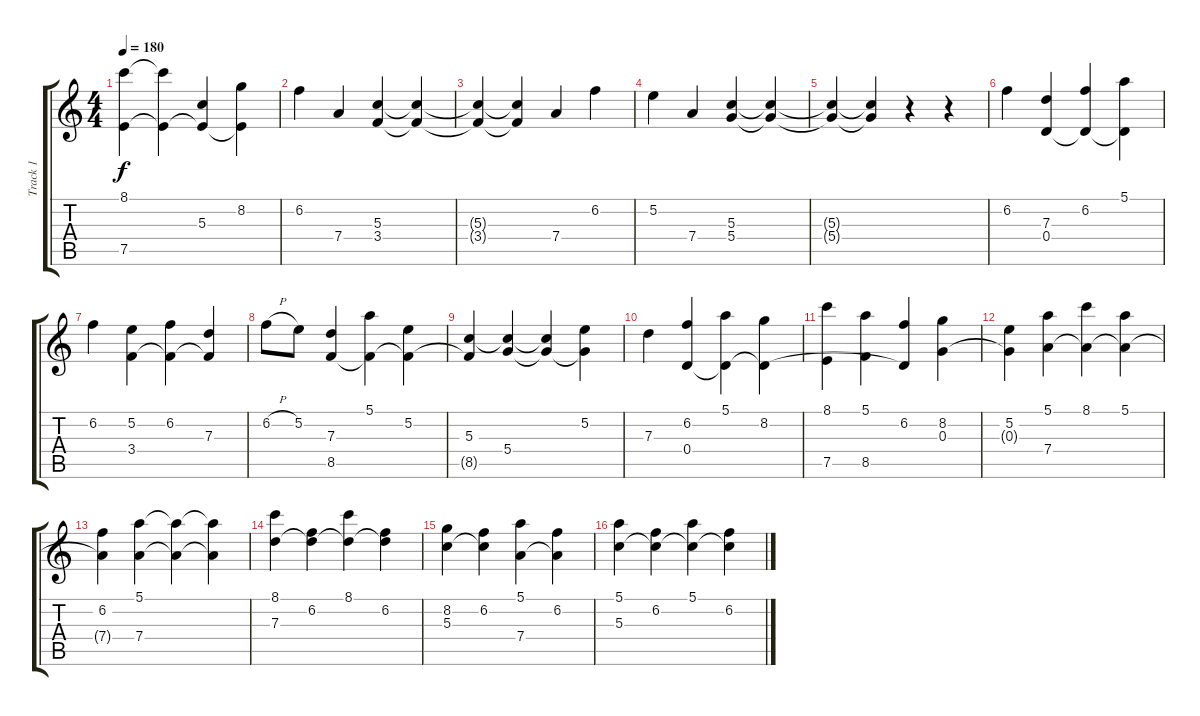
\track ("Track 1" "Track 1") {instrument acousticguitarnylon}
\staff {score tabs}
\tuning (E4 B3 G3 D3 A2 E2) {hide}
\ts (4 4)
\tempo 180
\clef g2
\ks c
(8.1{t} 7.5{t}).4{dy f} (8.1{t} 7.5{t}).4 (5.3 7.5{t}).4 (8.2 7.5{t}).4 |
6.2.4 7.4.4 (5.3 3.4).4 (5.3{t} 3.4{t}).4 |
(5.3{t} 3.4{t}).4 (5.3{t} 3.4{t}).4 7.4.4 6.2.4 |
5.2.4 7.4.4 (5.3 5.4).4 (5.3{t} 5.4{t}).4 |
(5.3{t} 5.4{t}).4 (5.3{t} 5.4{t}).4 r.4 r.4 |
6.2.4 (7.3 0.4).4 (6.2 0.4{t}).4 (5.1 0.4{t}).4 |
6.2.4 (5.2 3.4).4 (6.2 3.4{t}).4 (7.3 3.4{t}).4 |
6.2{h}.8 5.2.8 (7.3 8.5).4 (5.1 8.5{t}).4 (5.2 8.5{t}).4 |
(5.3 8.5{t}).4 (5.3{t} 5.4).4 (5.3{t} 5.4{t}).4 (5.2 5.4{t}).4 |
7.3.4 (6.2 0.4).4 (5.1 0.4{t}).4 (8.2 0.4{t}).4 |
(8.1 7.5).4 (5.1 8.5).4 (6.2 0.4{t}).4 (8.2 0.3).4 |
(5.2 0.3{t}).4 (5.1 7.4).4 (8.1 7.4{t}).4 (5.1 7.4{t}).4 |
(6.2 7.4{t}).4 (5.1 7.4).4 (5.1{t} 7.4{t}).4 (5.1{t} 7.4{t}).4 |
(8.1 7.3).4 (6.2 7.3{t}).4 (8.1 7.3{t}).4 (6.2 7.3{t}).4 |
(8.2 5.3).4 (6.2 5.3{t}).4 (5.1 7.4).4 (6.2 7.4{t}).4 |
(5.1 5.3).4 (6.2 5.3{t}).4 (5.1 5.3{t}).4 (6.2 5.3{t}).4
